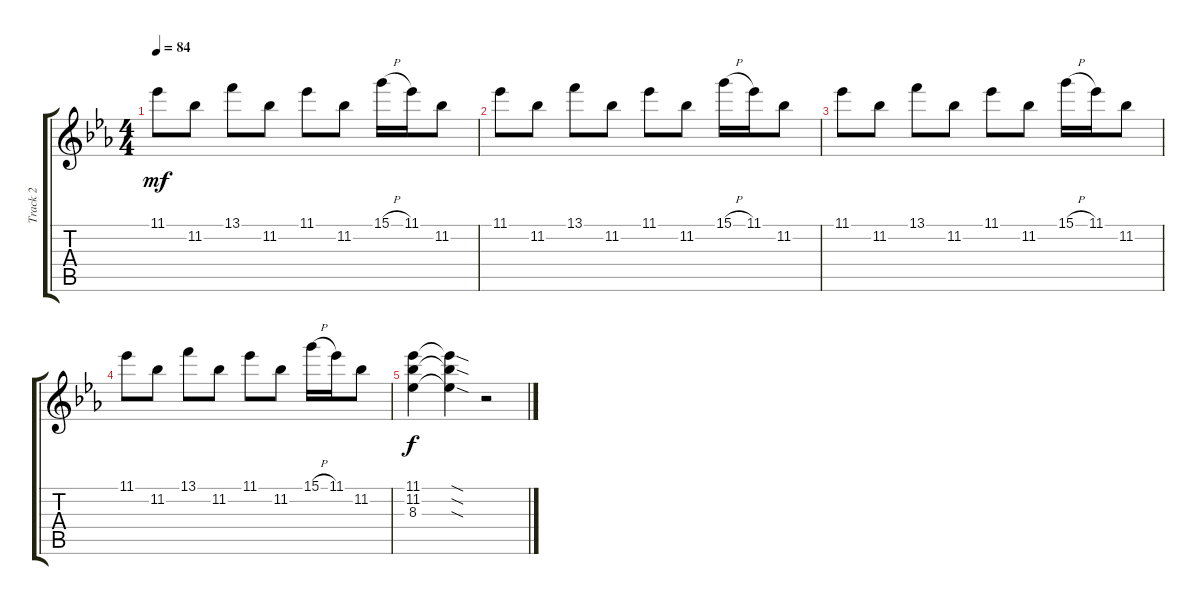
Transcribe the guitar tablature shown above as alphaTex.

\track ("Track 2" "Track 2") {instrument distortionguitar}
\staff {score tabs}
\tuning (E4 B3 G3 D3 A2 E2) {hide}
\ts (4 4)
\tempo 84
\clef g2
\ks eb
11.1.8{dy mf volume 14} 11.2.8 13.1.8 11.2.8 11.1.8 11.2.8 15.1{h}.16 11.1.16 11.2.8 |
11.1.8 11.2.8 13.1.8 11.2.8 11.1.8 11.2.8 15.1{h}.16 11.1.16 11.2.8 |
11.1.8 11.2.8 13.1.8 11.2.8 11.1.8 11.2.8 15.1{h}.16 11.1.16 11.2.8 |
11.1.8 11.2.8 13.1.8 11.2.8 11.1.8 11.2.8 15.1{h}.16 11.1.16 11.2.8 |
(11.1 11.2 8.3).4{dy f} (11.1{sod t} 11.2{sod t} 8.3{sod t}).4 r.2
